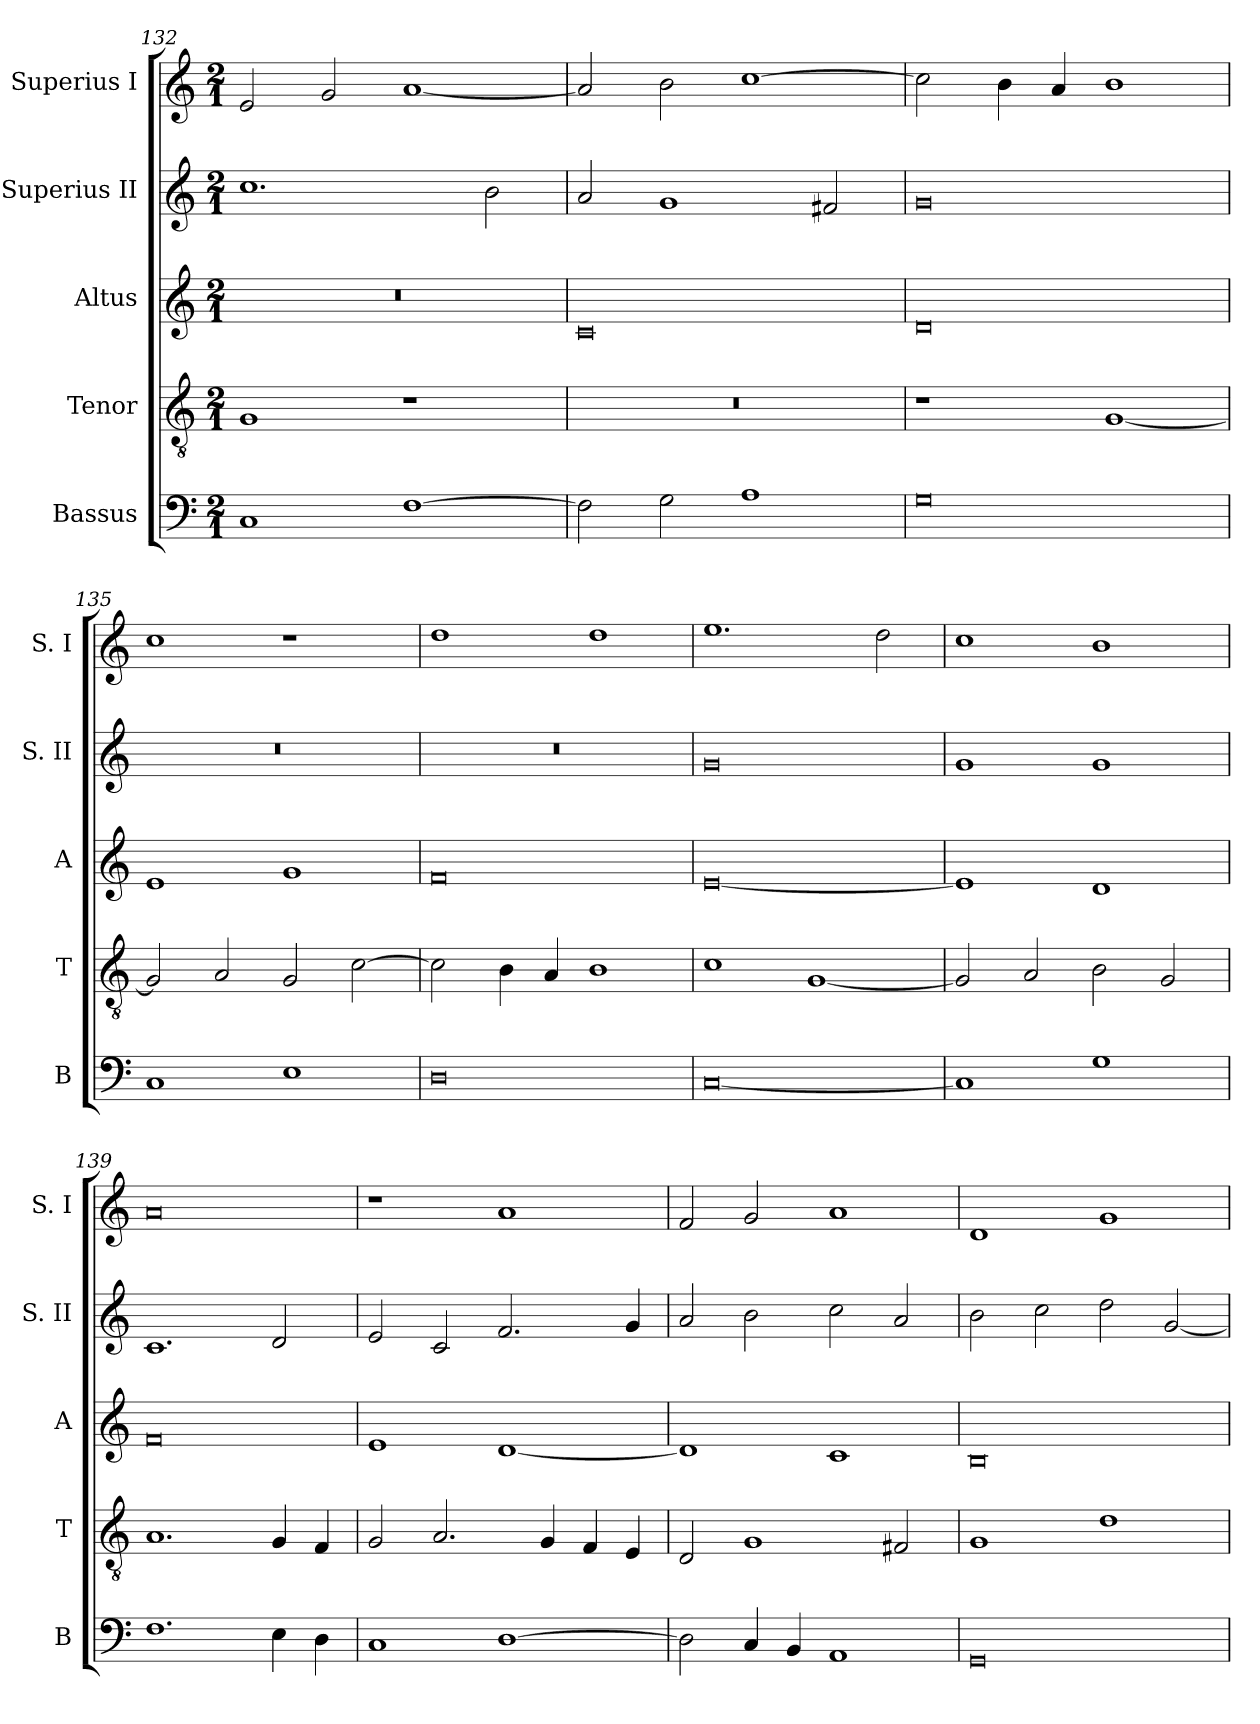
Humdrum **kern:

**kern	**kern	**kern	**kern	**kern
*part5	*part4	*part3	*part2	*part1
*staff5	*staff4	*staff3	*staff2	*staff1
*I"Bassus	*I"Tenor	*I"Altus	*I"Superius II	*I"Superius I
*I'B	*I'T	*I'A	*I'S. II	*I'S. I
*clefF4	*clefGv2	*clefG2	*clefG2	*clefG2
*k[]	*k[]	*k[]	*k[]	*k[]
*C:	*C:	*C:	*C:	*C:
*M2/1	*M2/1	*M2/1	*M2/1	*M2/1
=132	=132	=132	=132	=132
1C	1G	0r	1.cc	2e
.	.	.	.	2g
[1F	1r	.	.	[1a
.	.	.	2b	.
=133	=133	=133	=133	=133
2F]	0r	0c	2a	2a]
2G	.	.	1g	2b
1A	.	.	.	[1cc
.	.	.	2f#X	.
=134	=134	=134	=134	=134
0G	1r	0d	0g	2cc]
.	.	.	.	4b
.	.	.	.	4a
.	[1G	.	.	1b
=135	=135	=135	=135	=135
1C	2G]	1e	0r	1cc
.	2A	.	.	.
1E	2G	1g	.	1r
.	[2c	.	.	.
=136	=136	=136	=136	=136
0D	2c]	0f	0r	1dd
.	4B	.	.	.
.	4A	.	.	.
.	1B	.	.	1dd
=137	=137	=137	=137	=137
[0C	1c	[0e	0g	1.ee
.	[1G	.	.	.
.	.	.	.	2dd
=138	=138	=138	=138	=138
1C]	2G]	1e]	1g	1cc
.	2A	.	.	.
1G	2B	1d	1g	1b
.	2G	.	.	.
=139	=139	=139	=139	=139
1.F	1.A	0f	1.c	0a
4E	4G	.	2d	.
4D	4F	.	.	.
=140	=140	=140	=140	=140
1C	2G	1e	2e	1r
.	2.A	.	2c	.
[1D	.	[1d	2.f	1a
.	4G	.	.	.
.	4F	.	.	.
.	4E	.	4g	.
=141	=141	=141	=141	=141
2D]	2D	1d]	2a	2f
4C	1G	.	2b	2g
4BB	.	.	.	.
1AA	.	1c	2cc	1a
.	2F#X	.	2a	.
=142	=142	=142	=142	=142
0GG	1G	0B	2b	1d
.	.	.	2cc	.
.	1d	.	2dd	1g
.	.	.	[2g	.
=	=	=	=	=
*-	*-	*-	*-	*-
